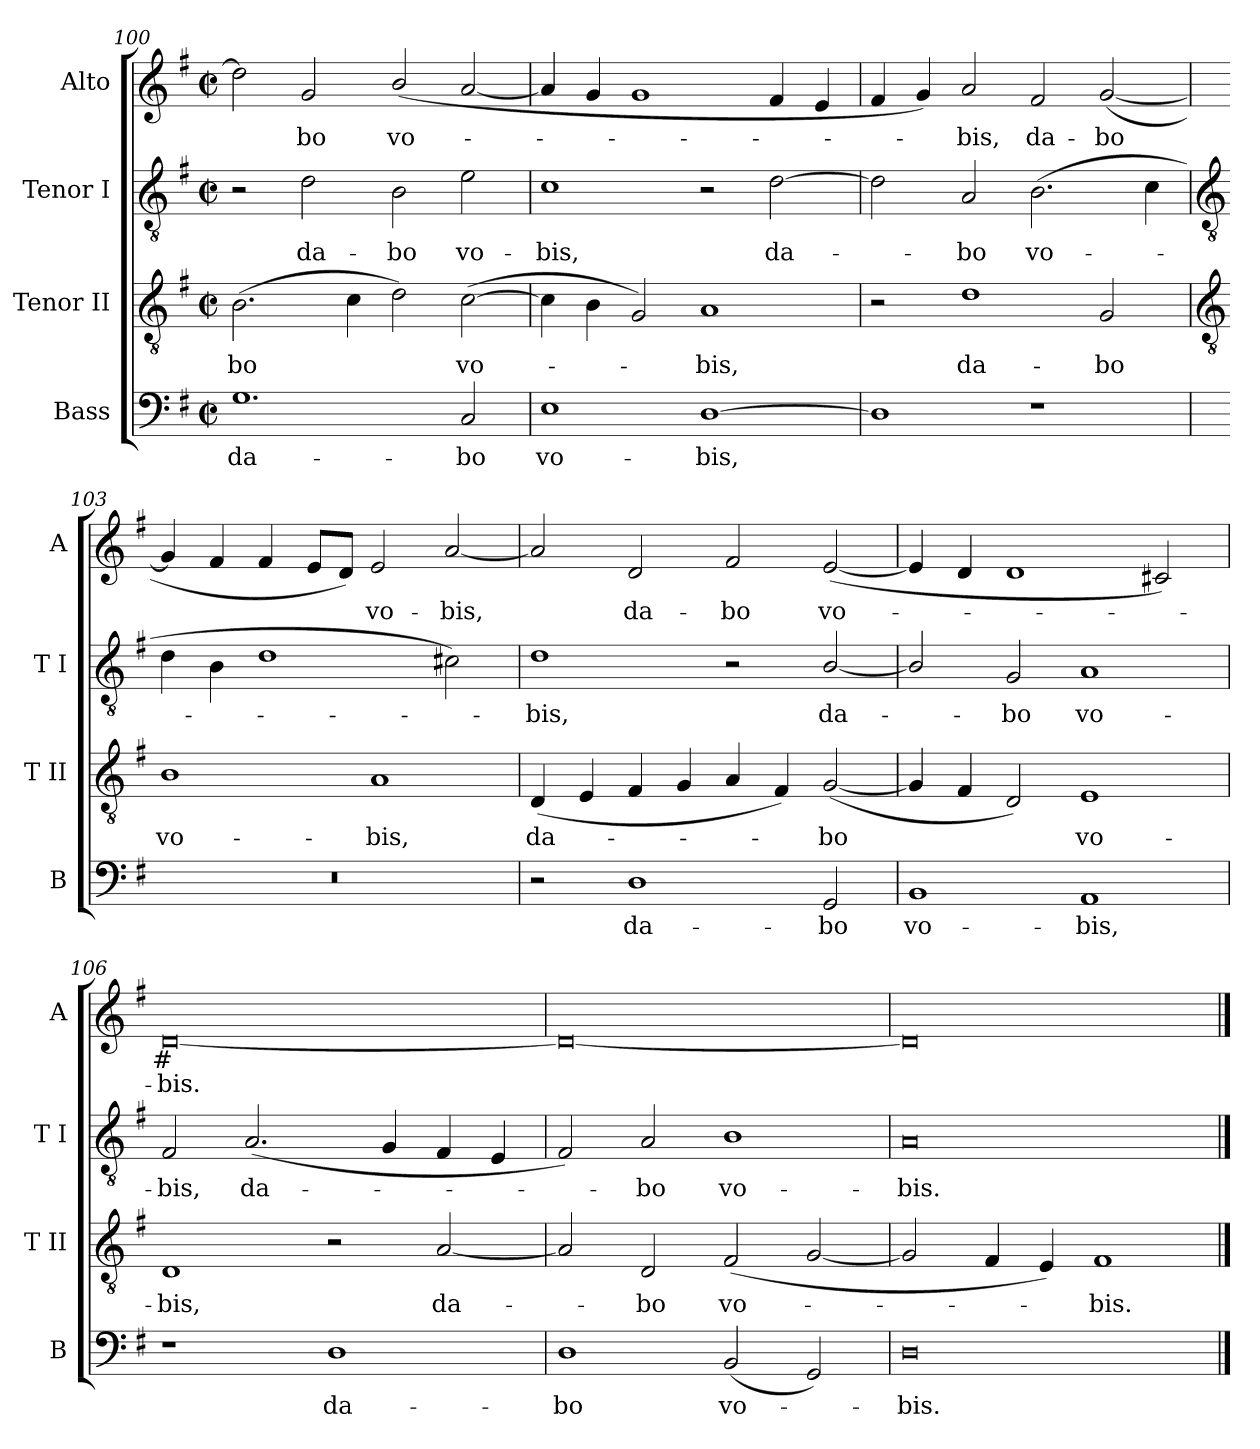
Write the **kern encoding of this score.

**kern	**text	**kern	**text	**kern	**text	**kern	**text
*part4	*part4	*part3	*part3	*part2	*part2	*part1	*part1
*staff4	*staff4	*staff3	*staff3	*staff2	*staff2	*staff1	*staff1
*I"Bass	*	*I"Tenor II	*	*I"Tenor I	*	*I"Alto	*
*I'B	*	*I'T II	*	*I'T I	*	*I'A	*
*clefF4	*	*clefGv2	*	*clefGv2	*	*clefG2	*
*k[f#]	*	*k[f#]	*	*k[f#]	*	*k[f#]	*
*G:	*	*G:	*	*G:	*	*G:	*
*M4/2	*	*M4/2	*	*M4/2	*	*M4/2	*
*met(c|)	*	*met(c|)	*	*met(c|)	*	*met(c|)	*
=100	=100	=100	=100	=100	=100	=100	=100
!	!LO:LY:b	!	!LO:LY:b	!	!	!	!
1.G	da-	(>2.B	-bo	2r	.	2dd]	.
!	!	!	!	!	!LO:LY:b	!	!LO:LY:b
.	.	.	.	2d	da-	2g	bo
.	.	4c	.	.	.	.	.
!	!	!	!	!	!LO:LY:b	!	!LO:LY:b
.	.	2d)	.	2B	-bo	(<2b/	vo-
!	!LO:LY:b	!	!LO:LY:b	!	!LO:LY:b	!	!
2C	-bo	(>[2c	vo-	2e	vo-	[2a	.
=101	=101	=101	=101	=101	=101	=101	=101
!	!LO:LY:b	!	!	!	!LO:LY:b	!	!
1E	vo-	4c]	.	1c	-bis,	4a]	.
.	.	4B	.	.	.	4g	.
.	.	2G)	.	.	.	1g	.
!	!LO:LY:b	!	!LO:LY:b	!	!	!	!
[1D	-bis,	1A	bis,	2r	.	.	.
!	!	!	!	!	!LO:LY:b	!	!
.	.	.	.	[2d	da-	4f#	.
.	.	.	.	.	.	4e	.
=102	=102	=102	=102	=102	=102	=102	=102
1D]	.	2r	.	2d]	.	4f#	.
.	.	.	.	.	.	4g)	.
!	!	!	!LO:LY:b	!	!LO:LY:b	!	!LO:LY:b
.	.	1d	da-	2A	bo	2a	bis,
!	!	!	!	!	!LO:LY:b	!	!LO:LY:b
1r	.	.	.	(>2.B	vo-	2f#	da-
!	!	!	!LO:LY:b	!	!	!	!LO:LY:b
.	.	2G	-bo	.	.	(<[2g	-bo
.	.	.	.	4c	.	.	.
!!LO:LB:g=z
=103	=103	=103	=103	=103	=103	=103	=103
*	*	*clefGv2	*	*clefGv2	*	*	*
!	!	!	!LO:LY:b	!	!	!	!
0r	.	1B	vo-	4d	.	4g]	.
.	.	.	.	4B	.	4f#	.
.	.	.	.	1d	.	4f#	.
.	.	.	.	.	.	8eL	.
.	.	.	.	.	.	8dJ)	.
!	!	!	!LO:LY:b	!	!	!	!LO:LY:b
.	.	1A	-bis,	.	.	2e	vo-
!	!	!	!	!	!	!	!LO:LY:b
.	.	.	.	2c#X)	.	[2a	-bis,
=104	=104	=104	=104	=104	=104	=104	=104
!	!	!	!LO:LY:b	!	!LO:LY:b	!	!
2r	.	(<4D	da-	1d	bis,	2a]	.
.	.	4E	.	.	.	.	.
!	!LO:LY:b	!	!	!	!	!	!LO:LY:b
1D	da-	4F#	.	.	.	2d	da-
.	.	4G	.	.	.	.	.
!	!	!	!	!	!	!	!LO:LY:b
.	.	4A	.	2r	.	2f#	-bo
.	.	4F#)	.	.	.	.	.
!	!LO:LY:b	!	!LO:LY:b	!	!LO:LY:b	!	!LO:LY:b
2GG	-bo	(<[2G	bo	[2B/	da-	(<[2e	vo-
=105	=105	=105	=105	=105	=105	=105	=105
!	!LO:LY:b	!	!	!	!	!	!
1BB	vo-	4G]	.	2B/]	.	4e]	.
.	.	4F#	.	.	.	4d	.
!	!	!	!	!	!LO:LY:b	!	!
.	.	2D)	.	2G	bo	1d	.
!	!LO:LY:b	!	!LO:LY:b	!	!LO:LY:b	!	!
1AA	-bis,	1E	vo-	1A	vo-	.	.
.	.	.	.	.	.	2c#X)	.
=106	=106	=106	=106	=106	=106	=106	=106
!	!	!	!	!	!	!LO:TX:b:cj:t=#	!
!	!	!	!LO:LY:b	!	!LO:LY:b	!	!LO:LY:b
1r	.	1D	-bis,	2F#	-bis,	[0d	bis.
!	!	!	!	!	!LO:LY:b	!	!
.	.	.	.	(<2.A	da-	.	.
!	!LO:LY:b	!	!	!	!	!	!
1D	da-	2r	.	.	.	.	.
.	.	.	.	4G	.	.	.
!	!	!	!LO:LY:b	!	!	!	!
.	.	[2A	da-	4F#	.	.	.
.	.	.	.	4E	.	.	.
=107	=107	=107	=107	=107	=107	=107	=107
!	!LO:LY:b	!	!	!	!	!	!
1D	-bo	2A]	.	2F#)	.	0d_	.
!	!	!	!LO:LY:b	!	!LO:LY:b	!	!
.	.	2D	bo	2A	bo	.	.
!	!LO:LY:b	!	!LO:LY:b	!	!LO:LY:b	!	!
(<2BB	vo-	(<2F#	vo-	1B	vo-	.	.
2GG)	.	[2G	.	.	.	.	.
=108	=108	=108	=108	=108	=108	=108	=108
!	!LO:LY:b	!	!	!	!LO:LY:b	!	!
0D	bis.	2G]	.	0A	-bis.	0d]	.
.	.	4F#	.	.	.	.	.
.	.	4E)	.	.	.	.	.
!	!	!	!LO:LY:b	!	!	!	!
.	.	1F#	bis.	.	.	.	.
==	==	==	==	==	==	==	==
*-	*-	*-	*-	*-	*-	*-	*-
